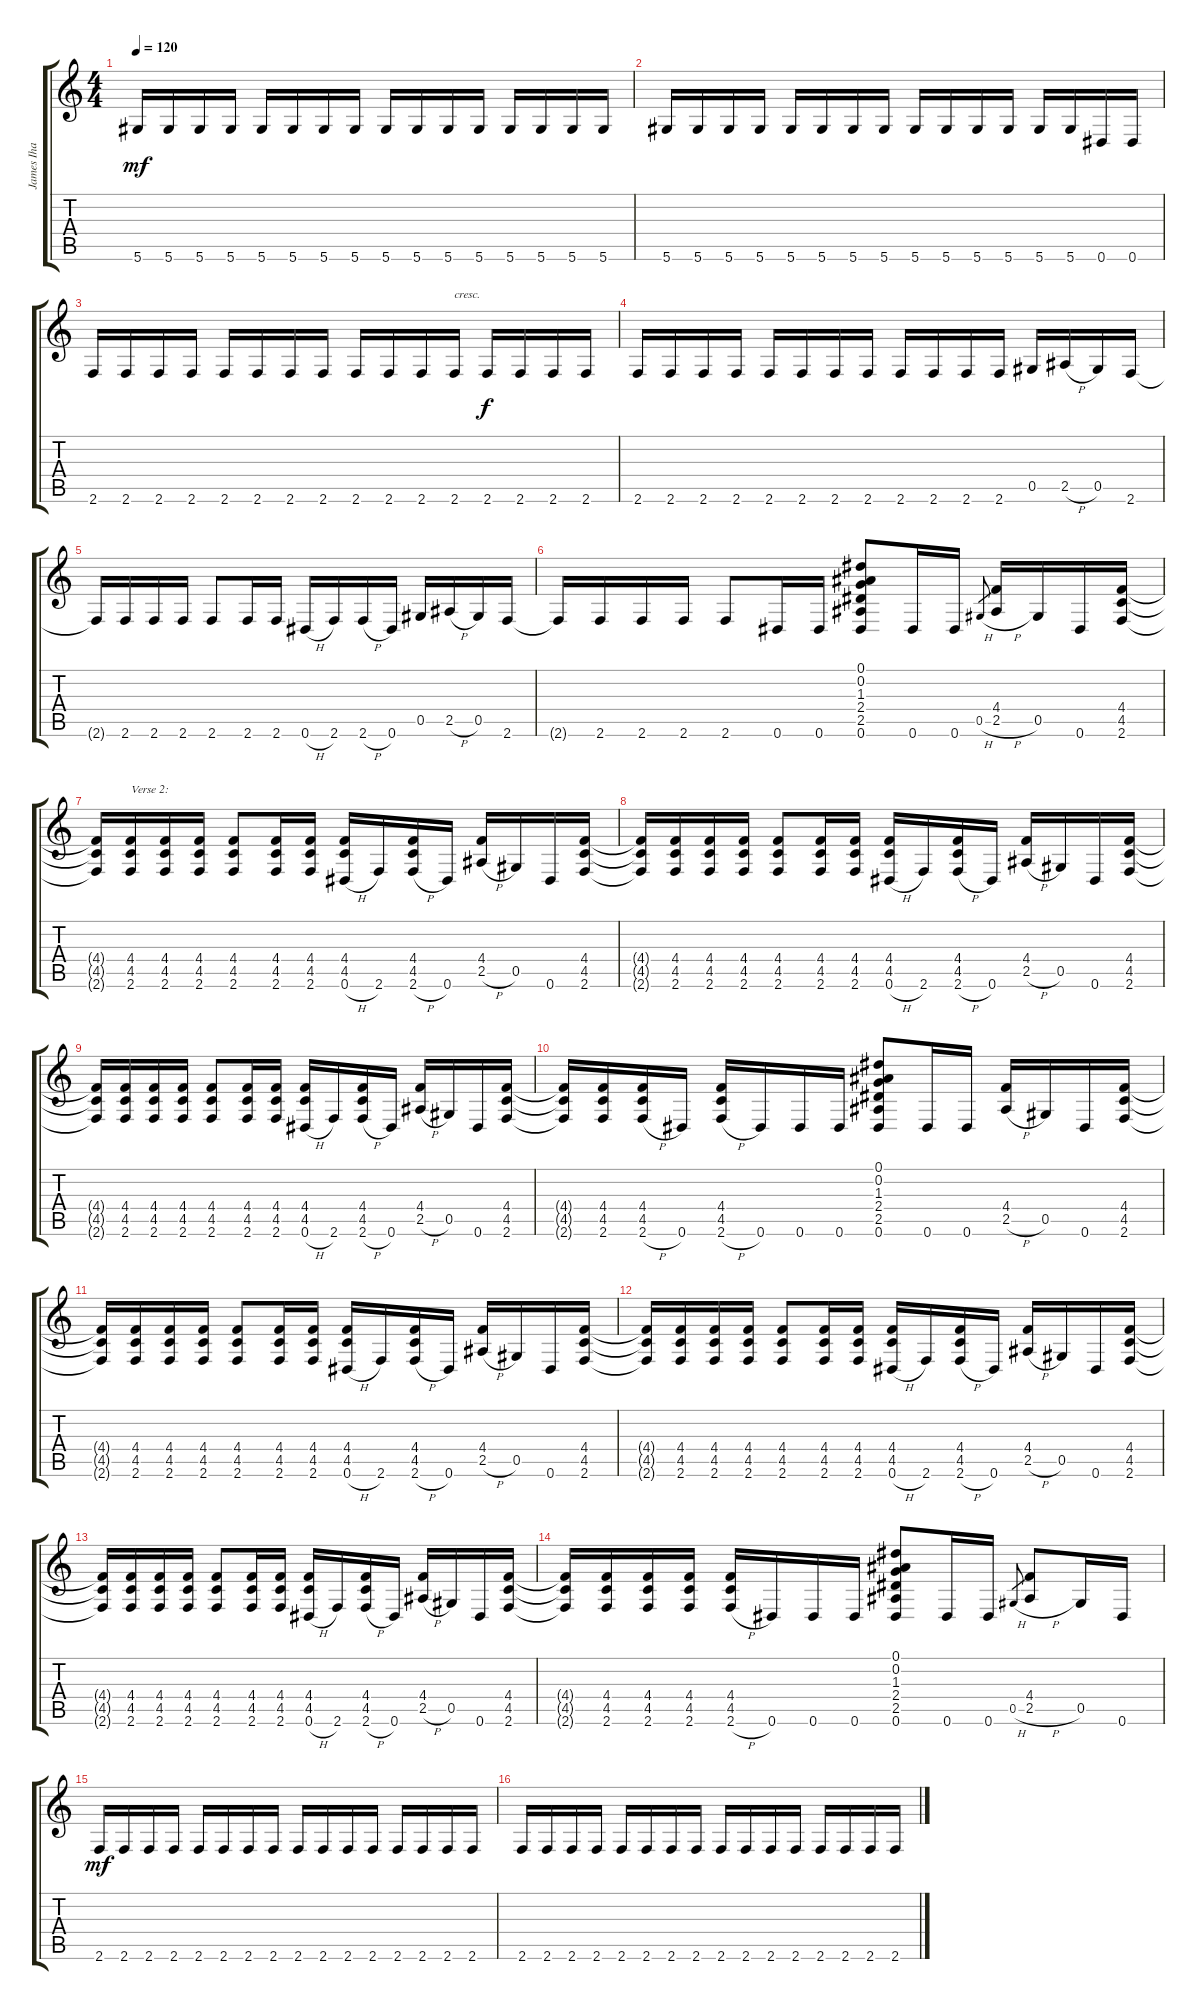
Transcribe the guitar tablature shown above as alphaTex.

\track ("James Iha" "James Iha") {instrument distortionguitar}
\staff {score tabs}
\tuning (Eb4 Bb3 Gb3 Db3 Ab2 Eb2) {hide}
\ts (4 4)
\tempo 120
\clef g2
\ks c
5.6.16{dy mf} 5.6.16 5.6.16 5.6.16 5.6.16 5.6.16 5.6.16 5.6.16 5.6.16 5.6.16 5.6.16 5.6.16 5.6.16 5.6.16 5.6.16 5.6.16 |
5.6.16 5.6.16 5.6.16 5.6.16 5.6.16 5.6.16 5.6.16 5.6.16 5.6.16 5.6.16 5.6.16 5.6.16 5.6.16 5.6.16 0.6.16 0.6.16 |
2.6.16 2.6.16 2.6.16 2.6.16 2.6.16 2.6.16 2.6.16 2.6.16 2.6.16 2.6.16 2.6.16 2.6.16{txt "cresc."} 2.6.16{dy f volume 14} 2.6.16 2.6.16 2.6.16 |
2.6.16 2.6.16 2.6.16 2.6.16 2.6.16 2.6.16 2.6.16 2.6.16 2.6.16 2.6.16 2.6.16 2.6.16 0.5.16 2.5{h}.16 0.5.16 2.6.16 |
2.6{t}.16 2.6.16 2.6.16 2.6.16 2.6.8 2.6.16 2.6.16 0.6{h}.16 2.6.16 2.6{h}.16 0.6.16 0.5.16 2.5{h}.16 0.5.16 2.6.16 |
2.6{t}.16 2.6.16 2.6.16 2.6.16 2.6.8 0.6.16 0.6.16 (0.1 0.2 1.3 2.4 2.5 0.6).8 0.6.16 0.6.16 0.5{h}.8{gr} (4.4 2.5{h}).16 0.5.16 0.6.16 (4.4 4.5 2.6).16 |
(4.4{t} 4.5{t} 2.6{t}).16 (4.4 4.5 2.6).16{txt "Verse 2:"} (4.4 4.5 2.6).16 (4.4 4.5 2.6).16 (4.4 4.5 2.6).8 (4.4 4.5 2.6).16 (4.4 4.5 2.6).16 (4.4 4.5 0.6{h}).16 2.6.16 (4.4 4.5 2.6{h}).16 0.6.16 (4.4 2.5{h}).16 0.5.16 0.6.16 (4.4 4.5 2.6).16 |
(4.4{t} 4.5{t} 2.6{t}).16 (4.4 4.5 2.6).16 (4.4 4.5 2.6).16 (4.4 4.5 2.6).16 (4.4 4.5 2.6).8 (4.4 4.5 2.6).16 (4.4 4.5 2.6).16 (4.4 4.5 0.6{h}).16 2.6.16 (4.4 4.5 2.6{h}).16 0.6.16 (4.4 2.5{h}).16 0.5.16 0.6.16 (4.4 4.5 2.6).16 |
(4.4{t} 4.5{t} 2.6{t}).16 (4.4 4.5 2.6).16 (4.4 4.5 2.6).16 (4.4 4.5 2.6).16 (4.4 4.5 2.6).8 (4.4 4.5 2.6).16 (4.4 4.5 2.6).16 (4.4 4.5 0.6{h}).16 2.6.16 (4.4 4.5 2.6{h}).16 0.6.16 (4.4 2.5{h}).16 0.5.16 0.6.16 (4.4 4.5 2.6).16 |
(4.4{t} 4.5{t} 2.6{t}).16 (4.4 4.5 2.6).16 (4.4 4.5 2.6{h}).16 0.6.16 (4.4 4.5 2.6{h}).16 0.6.16 0.6.16 0.6.16 (0.1 0.2 1.3 2.4 2.5 0.6).8 0.6.16 0.6.16 (4.4 2.5{h}).16 0.5.16 0.6.16 (4.4 4.5 2.6).16 |
(4.4{t} 4.5{t} 2.6{t}).16 (4.4 4.5 2.6).16 (4.4 4.5 2.6).16 (4.4 4.5 2.6).16 (4.4 4.5 2.6).8 (4.4 4.5 2.6).16 (4.4 4.5 2.6).16 (4.4 4.5 0.6{h}).16 2.6.16 (4.4 4.5 2.6{h}).16 0.6.16 (4.4 2.5{h}).16 0.5.16 0.6.16 (4.4 4.5 2.6).16 |
(4.4{t} 4.5{t} 2.6{t}).16 (4.4 4.5 2.6).16 (4.4 4.5 2.6).16 (4.4 4.5 2.6).16 (4.4 4.5 2.6).8 (4.4 4.5 2.6).16 (4.4 4.5 2.6).16 (4.4 4.5 0.6{h}).16 2.6.16 (4.4 4.5 2.6{h}).16 0.6.16 (4.4 2.5{h}).16 0.5.16 0.6.16 (4.4 4.5 2.6).16 |
(4.4{t} 4.5{t} 2.6{t}).16 (4.4 4.5 2.6).16 (4.4 4.5 2.6).16 (4.4 4.5 2.6).16 (4.4 4.5 2.6).8 (4.4 4.5 2.6).16 (4.4 4.5 2.6).16 (4.4 4.5 0.6{h}).16 2.6.16 (4.4 4.5 2.6{h}).16 0.6.16 (4.4 2.5{h}).16 0.5.16 0.6.16 (4.4 4.5 2.6).16 |
(4.4{t} 4.5{t} 2.6{t}).16 (4.4 4.5 2.6).16 (4.4 4.5 2.6).16 (4.4 4.5 2.6).16 (4.4 4.5 2.6{h}).16 0.6.16 0.6.16 0.6.16 (0.1 0.2 1.3 2.4 2.5 0.6).8 0.6.16 0.6.16 0.5{h}.8{gr} (4.4 2.5{h}).8 0.5.16 0.6.16 |
2.6.16{dy mf volume 10} 2.6.16 2.6.16 2.6.16 2.6.16 2.6.16 2.6.16 2.6.16 2.6.16 2.6.16 2.6.16 2.6.16 2.6.16 2.6.16 2.6.16 2.6.16 |
2.6.16 2.6.16 2.6.16 2.6.16 2.6.16 2.6.16 2.6.16 2.6.16 2.6.16 2.6.16 2.6.16 2.6.16 2.6.16 2.6.16 2.6.16 2.6.16
